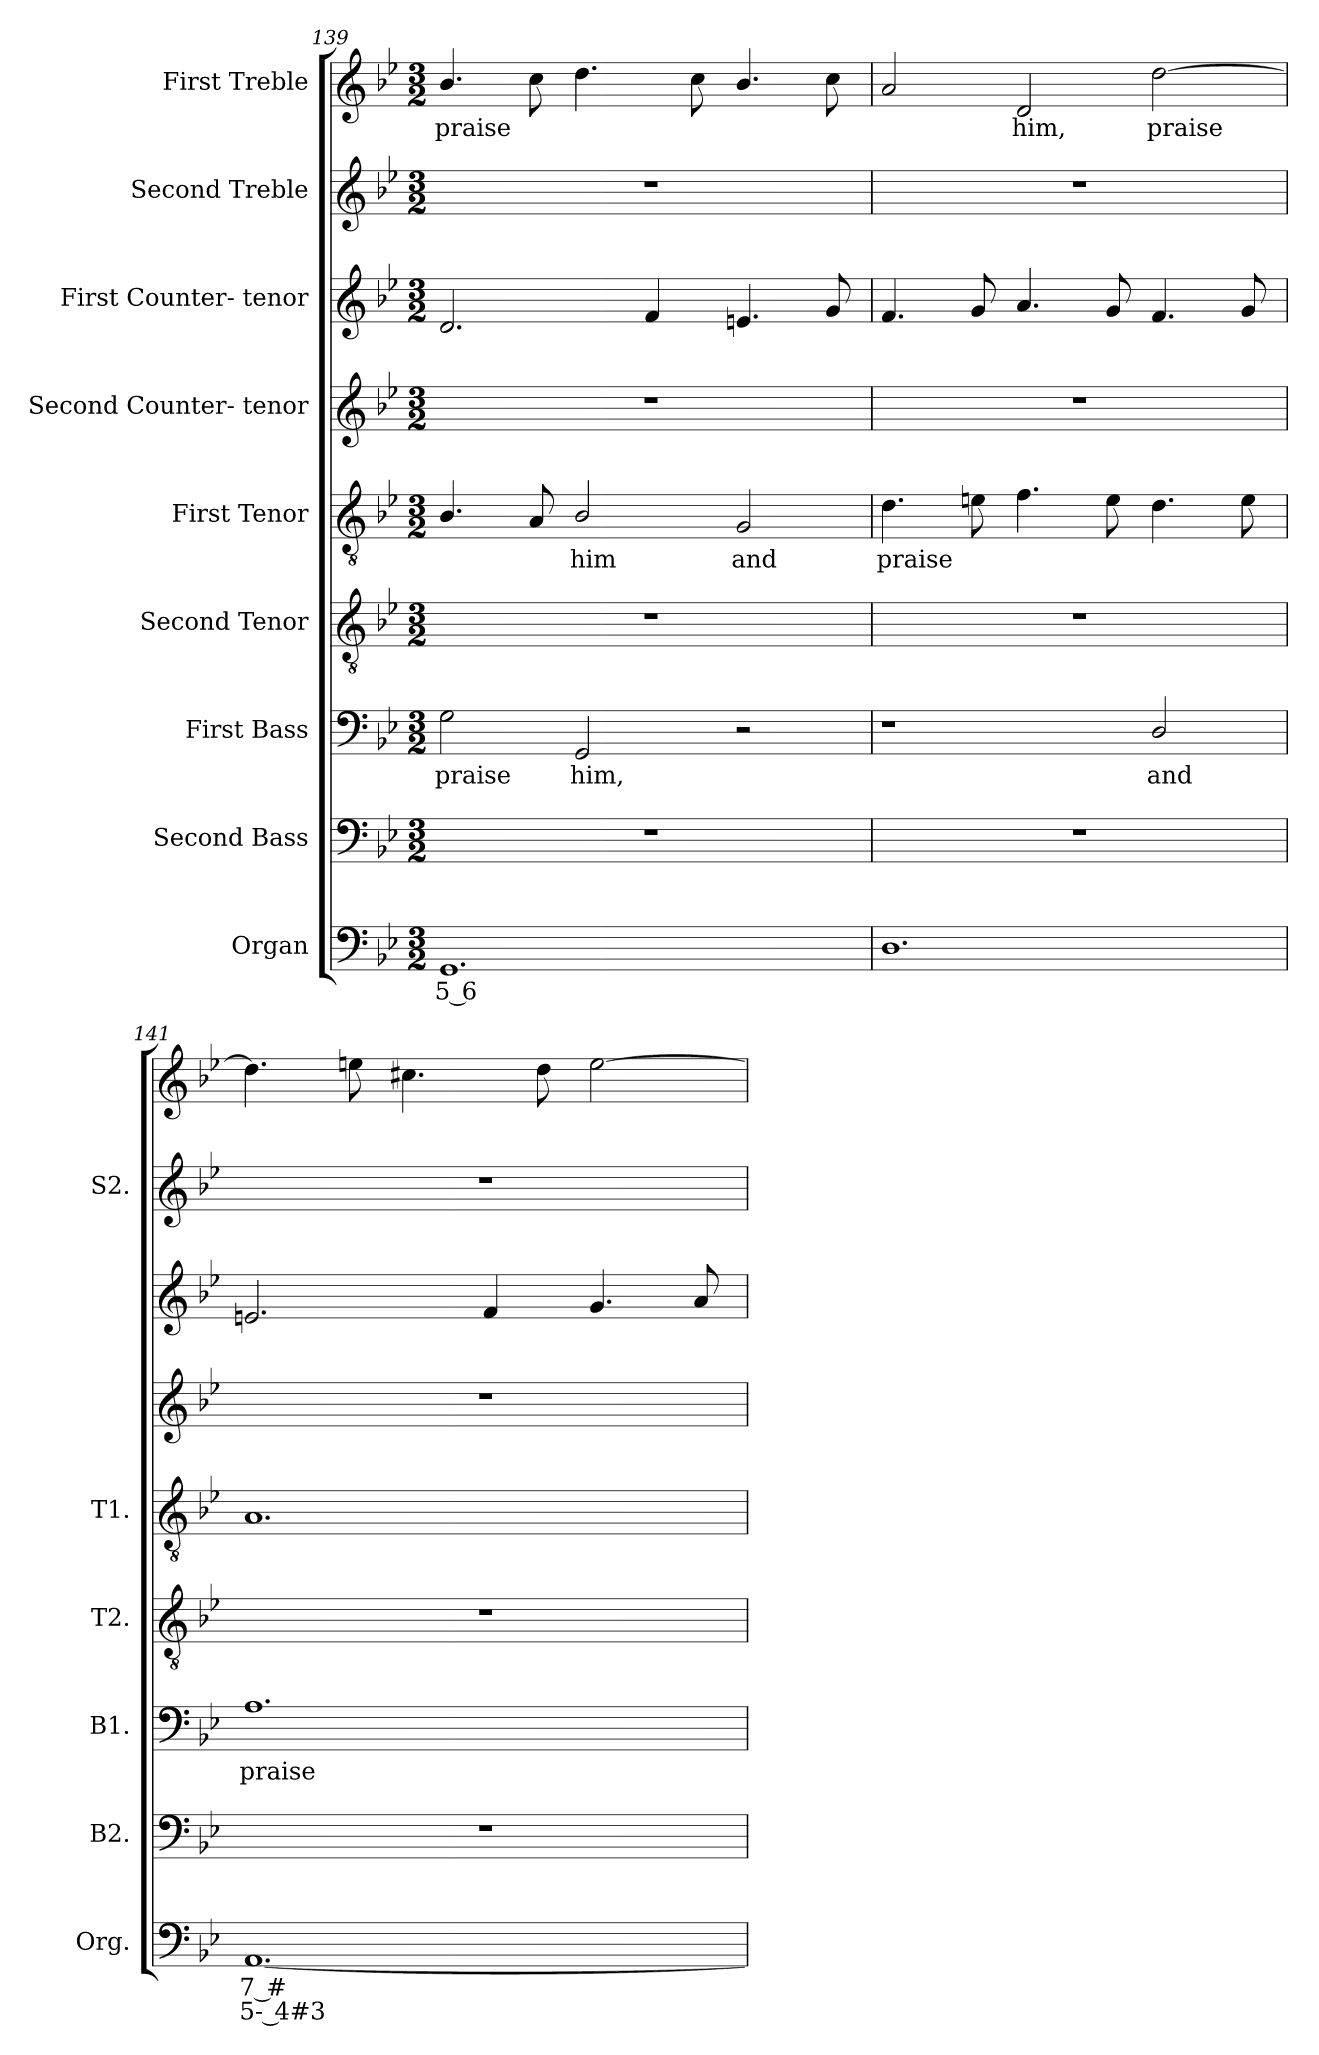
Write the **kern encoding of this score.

**kern	**text	**text	**kern	**kern	**text	**kern	**kern	**text	**kern	**kern	**kern	**kern	**text
*part9	*part9	*part9	*part8	*part7	*part7	*part6	*part5	*part5	*part4	*part3	*part2	*part1	*part1
*staff9	*staff9	*staff9	*staff8	*staff7	*staff7	*staff6	*staff5	*staff5	*staff4	*staff3	*staff2	*staff1	*staff1
*I"Organ	*	*	*I"Second Bass	*I"First Bass	*	*I"Second Tenor	*I"First Tenor	*	*I"Second Counter- tenor	*I"First Counter- tenor	*I"Second Treble	*I"First Treble	*
*I'Org.	*	*	*I'B2.	*I'B1.	*	*I'T2.	*I'T1.	*	*	*	*I'S2.	*	*
*clefF4	*	*	*clefF4	*clefF4	*	*clefGv2	*clefGv2	*	*clefG2	*clefG2	*clefG2	*clefG2	*
*	*	*	*	*	*	*ITrd7c12	*ITrd7c12	*	*	*	*	*	*
*k[b-e-]	*	*	*k[b-e-]	*k[b-e-]	*	*k[b-e-]	*k[b-e-]	*	*k[b-e-]	*k[b-e-]	*k[b-e-]	*k[b-e-]	*
*B-:	*	*	*B-:	*B-:	*	*B-:	*B-:	*	*B-:	*B-:	*B-:	*B-:	*
*M3/2	*	*	*M3/2	*M3/2	*	*M3/2	*M3/2	*	*M3/2	*M3/2	*M3/2	*M3/2	*
=139	=139	=139	=139	=139	=139	=139	=139	=139	=139	=139	=139	=139	=139
!	!LO:LY:b:color=#000000	!	!LO:N:vis=1	!	!	!	!	!	!	!	!	!	!
!	!	!	!	!	!LO:LY:b:color=#000000	!LO:N:vis=1	!	!	!LO:N:vis=1	!	!LO:N:vis=1	!	!
!	!	!	!	!	!	!	!	!	!	!	!	!	!LO:LY:b:color=#000000
1.GGi	5 6	.	1.r	2Gi\	praise	1.r	4.BB-i/	.	1.r	2.di/	1.r	4.b-i/	praise
.	.	.	.	.	.	.	8AAi/	.	.	.	.	8cci\	.
!	!	!	!	!	!LO:LY:b:color=#000000	!	!	!	!	!	!	!	!
!	!	!	!	!	!	!	!	!LO:LY:b:color=#000000	!	!	!	!	!
.	.	.	.	2GGi/	him,	.	2BB-i/	him	.	.	.	4.ddi\	.
.	.	.	.	.	.	.	.	.	.	4fi/	.	.	.
.	.	.	.	.	.	.	.	.	.	.	.	8cci\	.
!	!	!	!	!	!	!	!	!LO:LY:b:color=#000000	!	!	!	!	!
.	.	.	.	2r	.	.	2GGi/	and	.	4.eni/	.	4.b-i/	.
.	.	.	.	.	.	.	.	.	.	8gi/	.	8cci\	.
=140	=140	=140	=140	=140	=140	=140	=140	=140	=140	=140	=140	=140	=140
!	!	!	!LO:N:vis=1	!	!	!LO:N:vis=1	!	!	!	!	!	!	!
!	!	!	!	!	!	!	!	!LO:LY:b:color=#000000	!LO:N:vis=1	!	!LO:N:vis=1	!	!
1.Di	.	.	1.r	1r	.	1.r	4.Di\	praise	1.r	4.fi/	1.r	2ai/	.
.	.	.	.	.	.	.	8Eni\	.	.	8gi/	.	.	.
!	!	!	!	!	!	!	!	!	!	!	!	!	!LO:LY:b:color=#000000
.	.	.	.	.	.	.	4.Fi\	.	.	4.ai/	.	2di/	him,
.	.	.	.	.	.	.	8Ei\	.	.	8gi/	.	.	.
!	!	!	!	!	!LO:LY:b:color=#000000	!	!	!	!	!	!	!	!
!	!	!	!	!	!	!	!	!	!	!	!	!	!LO:LY:b:color=#000000
.	.	.	.	2Di/	and	.	4.Di\	.	.	4.fi/	.	[2ddi\	praise
.	.	.	.	.	.	.	8Ei\	.	.	8gi/	.	.	.
=141	=141	=141	=141	=141	=141	=141	=141	=141	=141	=141	=141	=141	=141
!	!LO:LY:b:color=#000000	!LO:LY:b:color=#000000	!LO:N:vis=1	!	!	!	!	!	!	!	!	!	!
!	!	!	!	!	!LO:LY:b:color=#000000	!LO:N:vis=1	!	!	!LO:N:vis=1	!	!LO:N:vis=1	!	!
[1.AAi	7 #	5- 4#3	1.r	1.Ai	praise	1.r	1.AAi	.	1.r	2.eni/	1.r	4.ddi\]	.
.	.	.	.	.	.	.	.	.	.	.	.	8eeni\	.
.	.	.	.	.	.	.	.	.	.	.	.	4.cc#Xi\	.
.	.	.	.	.	.	.	.	.	.	4fi/	.	.	.
.	.	.	.	.	.	.	.	.	.	.	.	8ddi\	.
.	.	.	.	.	.	.	.	.	.	4.gi/	.	[2eei\	.
.	.	.	.	.	.	.	.	.	.	8ai/	.	.	.
=	=	=	=	=	=	=	=	=	=	=	=	=	=
*-	*-	*-	*-	*-	*-	*-	*-	*-	*-	*-	*-	*-	*-
